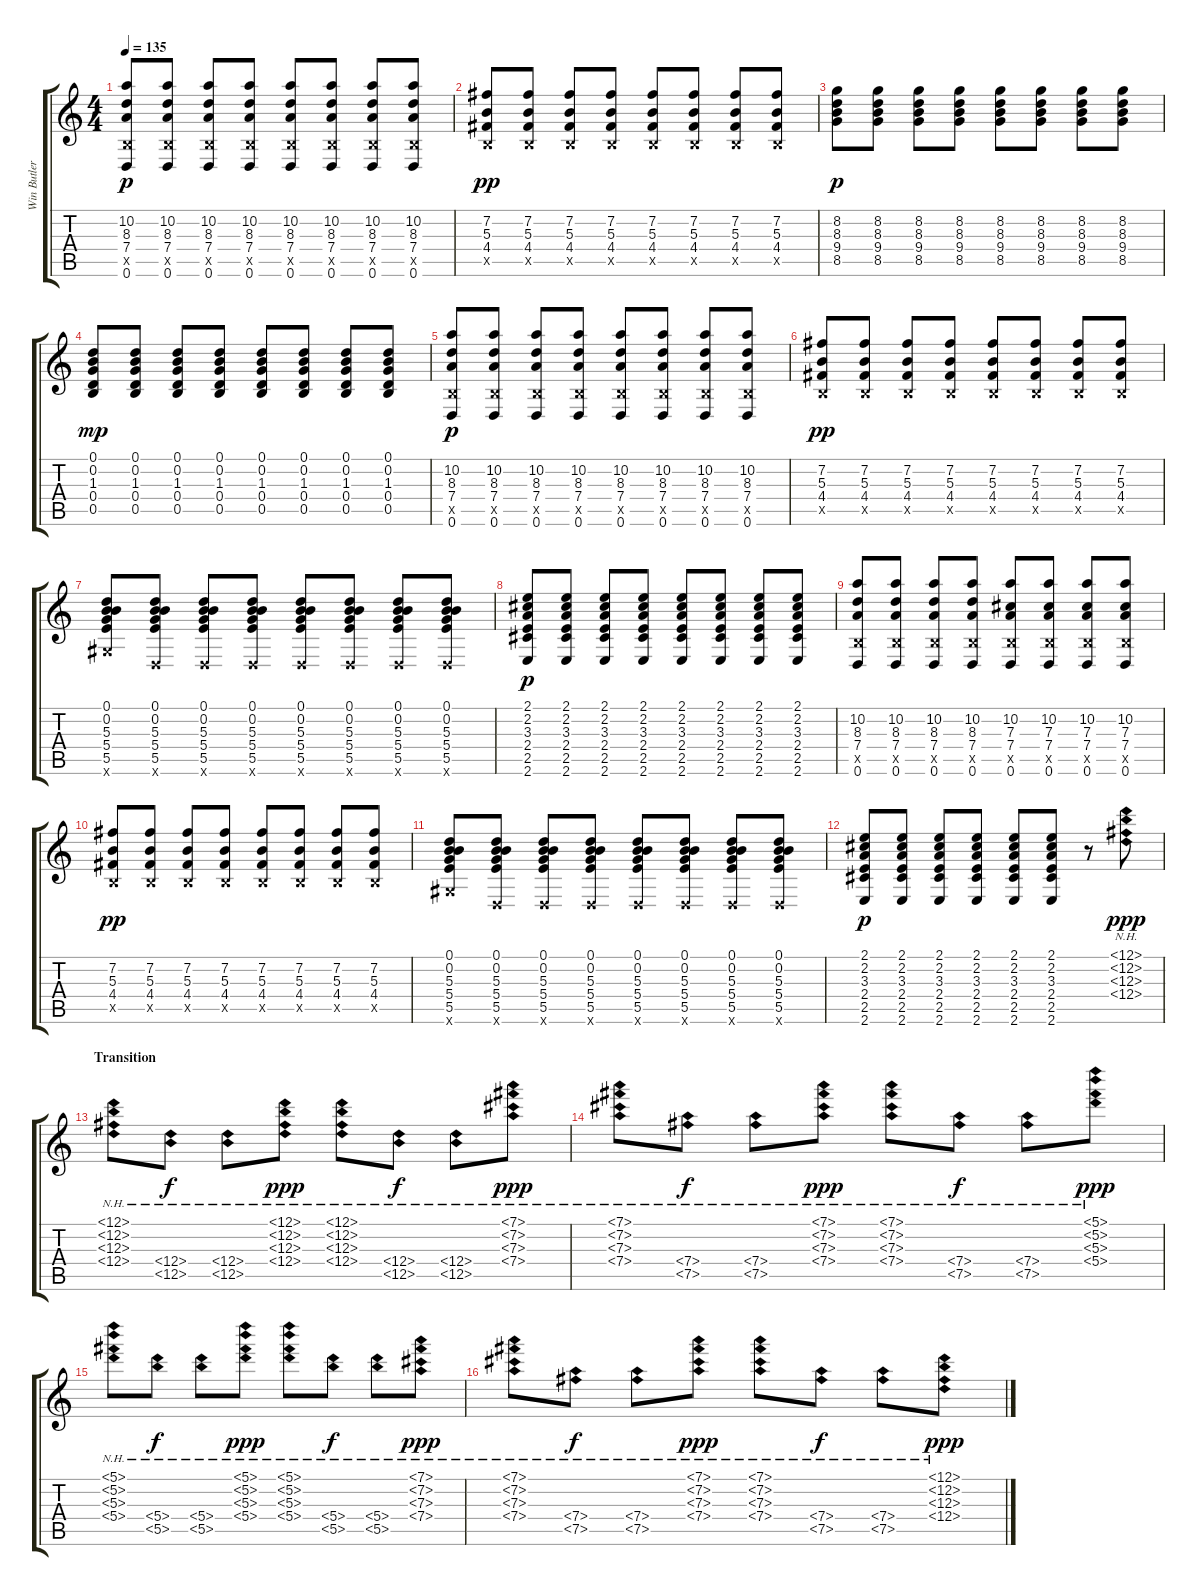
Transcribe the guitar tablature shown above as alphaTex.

\track ("Win Butler - Guitar" "Win Butler") {instrument electricguitarmuted}
\staff {score tabs}
\tuning (D4 B3 Gb3 D3 B2 D2) {hide}
\ts (4 4)
\tempo 135
\clef g2
\ks c
(10.2 8.3 7.4 0.5{x} 0.6).8{dy p} (10.2 8.3 7.4 0.5{x} 0.6).8 (10.2 8.3 7.4 0.5{x} 0.6).8 (10.2 8.3 7.4 0.5{x} 0.6).8 (10.2 8.3 7.4 0.5{x} 0.6).8 (10.2 8.3 7.4 0.5{x} 0.6).8 (10.2 8.3 7.4 0.5{x} 0.6).8 (10.2 8.3 7.4 0.5{x} 0.6).8 |
(7.2 5.3 4.4 0.5{x}).8{dy pp} (7.2 5.3 4.4 0.5{x}).8 (7.2 5.3 4.4 0.5{x}).8 (7.2 5.3 4.4 0.5{x}).8 (7.2 5.3 4.4 0.5{x}).8 (7.2 5.3 4.4 0.5{x}).8 (7.2 5.3 4.4 0.5{x}).8 (7.2 5.3 4.4 0.5{x}).8 |
(8.2 8.3 9.4 8.5).8{dy p} (8.2 8.3 9.4 8.5).8 (8.2 8.3 9.4 8.5).8 (8.2 8.3 9.4 8.5).8 (8.2 8.3 9.4 8.5).8 (8.2 8.3 9.4 8.5).8 (8.2 8.3 9.4 8.5).8 (8.2 8.3 9.4 8.5).8 |
(0.1 0.2 1.3 0.4 0.5).8{dy mp} (0.1 0.2 1.3 0.4 0.5).8 (0.1 0.2 1.3 0.4 0.5).8 (0.1 0.2 1.3 0.4 0.5).8 (0.1 0.2 1.3 0.4 0.5).8 (0.1 0.2 1.3 0.4 0.5).8 (0.1 0.2 1.3 0.4 0.5).8 (0.1 0.2 1.3 0.4 0.5).8 |
(10.2 8.3 7.4 0.5{x} 0.6).8{dy p} (10.2 8.3 7.4 0.5{x} 0.6).8 (10.2 8.3 7.4 0.5{x} 0.6).8 (10.2 8.3 7.4 0.5{x} 0.6).8 (10.2 8.3 7.4 0.5{x} 0.6).8 (10.2 8.3 7.4 0.5{x} 0.6).8 (10.2 8.3 7.4 0.5{x} 0.6).8 (10.2 8.3 7.4 0.5{x} 0.6).8 |
(7.2 5.3 4.4 0.5{x}).8{dy pp} (7.2 5.3 4.4 0.5{x}).8 (7.2 5.3 4.4 0.5{x}).8 (7.2 5.3 4.4 0.5{x}).8 (7.2 5.3 4.4 0.5{x}).8 (7.2 5.3 4.4 0.5{x}).8 (7.2 5.3 4.4 0.5{x}).8 (7.2 5.3 4.4 0.5{x}).8 |
(0.1 0.2 5.3 5.4 5.5 6.6{x}).8 (0.1 0.2 5.3 5.4 5.5 0.6{x}).8 (0.1 0.2 5.3 5.4 5.5 0.6{x}).8 (0.1 0.2 5.3 5.4 5.5 0.6{x}).8 (0.1 0.2 5.3 5.4 5.5 0.6{x}).8 (0.1 0.2 5.3 5.4 5.5 0.6{x}).8 (0.1 0.2 5.3 5.4 5.5 0.6{x}).8 (0.1 0.2 5.3 5.4 5.5 0.6{x}).8 |
(2.1 2.2 3.3 2.4 2.5 2.6).8{dy p} (2.1 2.2 3.3 2.4 2.5 2.6).8 (2.1 2.2 3.3 2.4 2.5 2.6).8 (2.1 2.2 3.3 2.4 2.5 2.6).8 (2.1 2.2 3.3 2.4 2.5 2.6).8 (2.1 2.2 3.3 2.4 2.5 2.6).8 (2.1 2.2 3.3 2.4 2.5 2.6).8 (2.1 2.2 3.3 2.4 2.5 2.6).8 |
(10.2 8.3 7.4 0.5{x} 0.6).8 (10.2 8.3 7.4 0.5{x} 0.6).8 (10.2 8.3 7.4 0.5{x} 0.6).8 (10.2 8.3 7.4 0.5{x} 0.6).8 (10.2 7.3 7.4 0.5{x} 0.6).8 (10.2 7.3 7.4 0.5{x} 0.6).8 (10.2 7.3 7.4 0.5{x} 0.6).8 (10.2 7.3 7.4 0.5{x} 0.6).8 |
(7.2 5.3 4.4 0.5{x}).8{dy pp} (7.2 5.3 4.4 0.5{x}).8 (7.2 5.3 4.4 0.5{x}).8 (7.2 5.3 4.4 0.5{x}).8 (7.2 5.3 4.4 0.5{x}).8 (7.2 5.3 4.4 0.5{x}).8 (7.2 5.3 4.4 0.5{x}).8 (7.2 5.3 4.4 0.5{x}).8 |
(0.1 0.2 5.3 5.4 5.5 6.6{x}).8 (0.1 0.2 5.3 5.4 5.5 0.6{x}).8 (0.1 0.2 5.3 5.4 5.5 0.6{x}).8 (0.1 0.2 5.3 5.4 5.5 0.6{x}).8 (0.1 0.2 5.3 5.4 5.5 0.6{x}).8 (0.1 0.2 5.3 5.4 5.5 0.6{x}).8 (0.1 0.2 5.3 5.4 5.5 0.6{x}).8 (0.1 0.2 5.3 5.4 5.5 0.6{x}).8 |
(2.1 2.2 3.3 2.4 2.5 2.6).8{dy p} (2.1 2.2 3.3 2.4 2.5 2.6).8 (2.1 2.2 3.3 2.4 2.5 2.6).8 (2.1 2.2 3.3 2.4 2.5 2.6).8 (2.1 2.2 3.3 2.4 2.5 2.6).8 (2.1 2.2 3.3 2.4 2.5 2.6).8 r.8 (12.1{nh} 12.2{nh} 12.3{nh} 12.4{nh}).8{dy ppp} |
\section ("" "Transition")
(12.1{nh} 12.2{nh} 12.3{nh} 12.4{nh}).8 (12.4{nh} 12.5{nh}).8{dy f} (12.4{nh} 12.5{nh}).8 (12.1{nh} 12.2{nh} 12.3{nh} 12.4{nh}).8{dy ppp} (12.1{nh} 12.2{nh} 12.3{nh} 12.4{nh}).8 (12.4{nh} 12.5{nh}).8{dy f} (12.4{nh} 12.5{nh}).8 (7.1{nh} 7.2{nh} 7.3{nh} 7.4{nh}).8{dy ppp} |
(7.1{nh} 7.2{nh} 7.3{nh} 7.4{nh}).8 (7.4{nh} 7.5{nh}).8{dy f} (7.4{nh} 7.5{nh}).8 (7.1{nh} 7.2{nh} 7.3{nh} 7.4{nh}).8{dy ppp} (7.1{nh} 7.2{nh} 7.3{nh} 7.4{nh}).8 (7.4{nh} 7.5{nh}).8{dy f} (7.4{nh} 7.5{nh}).8 (5.1{nh} 5.2{nh} 5.3{nh} 5.4{nh}).8{dy ppp} |
(5.1{nh} 5.2{nh} 5.3{nh} 5.4{nh}).8 (5.4{nh} 5.5{nh}).8{dy f} (5.4{nh} 5.5{nh}).8 (5.1{nh} 5.2{nh} 5.3{nh} 5.4{nh}).8{dy ppp} (5.1{nh} 5.2{nh} 5.3{nh} 5.4{nh}).8 (5.4{nh} 5.5{nh}).8{dy f} (5.4{nh} 5.5{nh}).8 (7.1{nh} 7.2{nh} 7.3{nh} 7.4{nh}).8{dy ppp} |
(7.1{nh} 7.2{nh} 7.3{nh} 7.4{nh}).8 (7.4{nh} 7.5{nh}).8{dy f} (7.4{nh} 7.5{nh}).8 (7.1{nh} 7.2{nh} 7.3{nh} 7.4{nh}).8{dy ppp} (7.1{nh} 7.2{nh} 7.3{nh} 7.4{nh}).8 (7.4{nh} 7.5{nh}).8{dy f} (7.4{nh} 7.5{nh}).8 (12.1{nh} 12.2{nh} 12.3{nh} 12.4{nh}).8{dy ppp}
